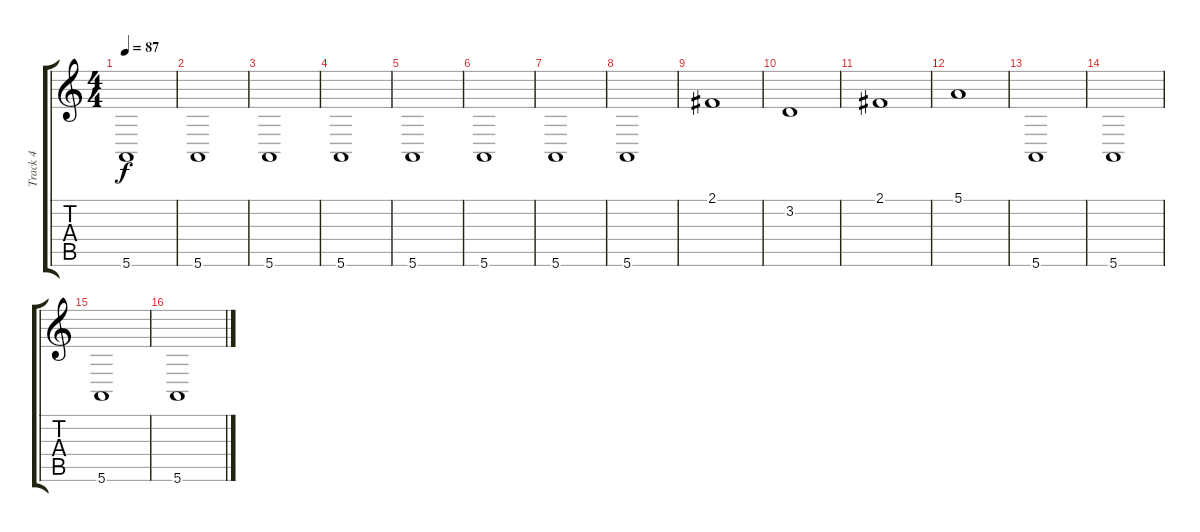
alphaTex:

\track ("Track 4" "Track 4") {instrument violin}
\staff {score tabs}
\tuning (E4 B3 G3 D3 A2 E2) {hide}
\ts (4 4)
\tempo 87
\clef g2
\ks c
5.6.1{dy f} |
5.6.1 |
5.6.1 |
5.6.1 |
5.6.1 |
5.6.1 |
5.6.1 |
5.6.1 |
2.1.1 |
3.2.1 |
2.1.1 |
5.1.1 |
5.6.1 |
5.6.1 |
5.6.1 |
5.6.1
